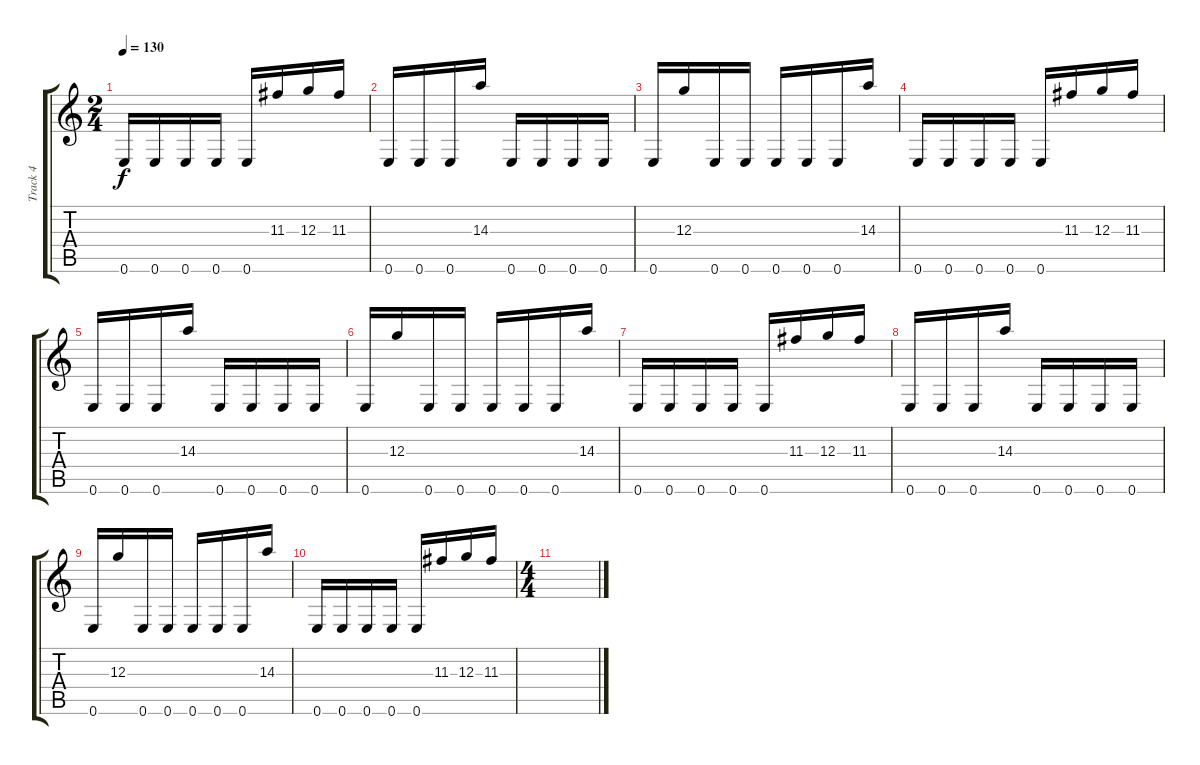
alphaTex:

\track ("Track 4" "Track 4") {instrument distortionguitar}
\staff {score tabs}
\tuning (E4 B3 G3 D3 A2 E2) {hide}
\ts (2 4)
\tempo 130
\clef g2
\ks c
0.6.16{dy f} 0.6.16 0.6.16 0.6.16 0.6.16 11.3.16 12.3.16 11.3.16 |
0.6.16 0.6.16 0.6.16 14.3.16 0.6.16 0.6.16 0.6.16 0.6.16 |
0.6.16 12.3.16 0.6.16 0.6.16 0.6.16 0.6.16 0.6.16 14.3.16 |
0.6.16 0.6.16 0.6.16 0.6.16 0.6.16 11.3.16 12.3.16 11.3.16 |
0.6.16 0.6.16 0.6.16 14.3.16 0.6.16 0.6.16 0.6.16 0.6.16 |
0.6.16 12.3.16 0.6.16 0.6.16 0.6.16 0.6.16 0.6.16 14.3.16 |
0.6.16 0.6.16 0.6.16 0.6.16 0.6.16 11.3.16 12.3.16 11.3.16 |
0.6.16 0.6.16 0.6.16 14.3.16 0.6.16 0.6.16 0.6.16 0.6.16 |
0.6.16 12.3.16 0.6.16 0.6.16 0.6.16 0.6.16 0.6.16 14.3.16 |
0.6.16 0.6.16 0.6.16 0.6.16 0.6.16 11.3.16 12.3.16 11.3.16 |
\ts (4 4)
